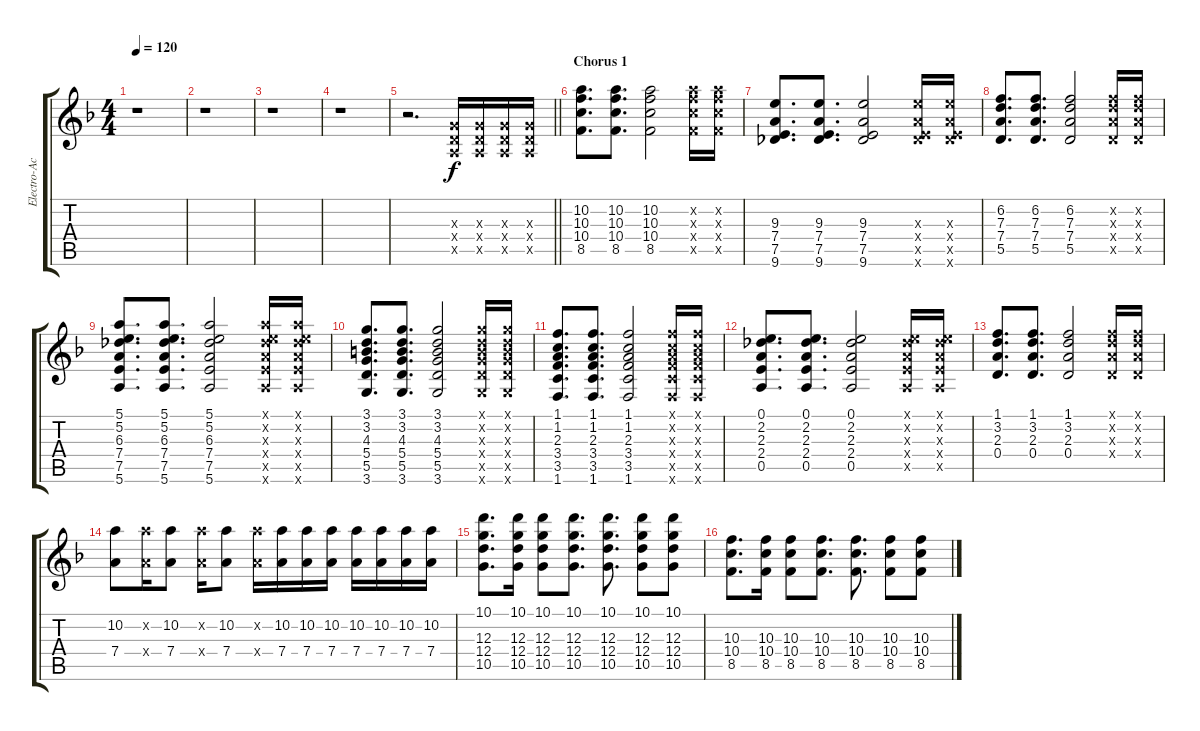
\track ("Electro-Acoustic Guitar (Distortion)" "Electro-Ac") {instrument acousticguitarnylon}
\staff {score tabs}
\tuning (E4 B3 G3 D3 A2 E2) {hide}
\ts (4 4)
\tempo 120
\clef g2
\ks f
r.1{dy f} |
r.1 |
r.1 |
r.1 |
\barLineRight lightlight
r.2{d} (0.3{x} 0.4{x} 0.5{x}).16 (0.3{x} 0.4{x} 0.5{x}).16 (0.3{x} 0.4{x} 0.5{x}).16 (0.3{x} 0.4{x} 0.5{x}).16 |
\section ("" "Chorus 1")
(10.2 10.3 10.4 8.5).8{d} (10.2 10.3 10.4 8.5).8{d} (10.2 10.3 10.4 8.5).2 (10.2{x} 10.3{x} 10.4{x} 8.5{x}).16 (10.2{x} 10.3{x} 10.4{x} 8.5{x}).16 |
(9.3 7.4 7.5 9.6).8{d} (9.3 7.4 7.5 9.6).8{d} (9.3 7.4 7.5 9.6).2 (9.3{x} 7.4{x} 7.5{x} 9.6{x}).16 (9.3{x} 7.4{x} 7.5{x} 9.6{x}).16 |
(6.2 7.3 7.4 5.5).8{d} (6.2 7.3 7.4 5.5).8{d} (6.2 7.3 7.4 5.5).2 (6.2{x} 7.3{x} 7.4{x} 5.5{x}).16 (6.2{x} 7.3{x} 7.4{x} 5.5{x}).16 |
(5.1 5.2 6.3 7.4 7.5 5.6).8{d} (5.1 5.2 6.3 7.4 7.5 5.6).8{d} (5.1 5.2 6.3 7.4 7.5 5.6).2 (5.1{x} 5.2{x} 6.3{x} 7.4{x} 7.5{x} 5.6{x}).16 (5.1{x} 5.2{x} 6.3{x} 7.4{x} 7.5{x} 5.6{x}).16 |
(3.1 3.2 4.3 5.4 5.5 3.6).8{d} (3.1 3.2 4.3 5.4 5.5 3.6).8{d} (3.1 3.2 4.3 5.4 5.5 3.6).2 (3.1{x} 3.2{x} 4.3{x} 5.4{x} 5.5{x} 3.6{x}).16 (3.1{x} 3.2{x} 4.3{x} 5.4{x} 5.5{x} 3.6{x}).16 |
(1.1 1.2 2.3 3.4 3.5 1.6).8{d} (1.1 1.2 2.3 3.4 3.5 1.6).8{d} (1.1 1.2 2.3 3.4 3.5 1.6).2 (1.1{x} 1.2{x} 2.3{x} 3.4{x} 3.5{x} 1.6{x}).16 (1.1{x} 1.2{x} 2.3{x} 3.4{x} 3.5{x} 1.6{x}).16 |
(0.1 2.2 2.3 2.4 0.5).8{d} (0.1 2.2 2.3 2.4 0.5).8{d} (0.1 2.2 2.3 2.4 0.5).2 (0.1{x} 2.2{x} 2.3{x} 2.4{x} 0.5{x}).16 (0.1{x} 2.2{x} 2.3{x} 2.4{x} 0.5{x}).16 |
(1.1 3.2 2.3 0.4).8{d} (1.1 3.2 2.3 0.4).8{d} (1.1 3.2 2.3 0.4).2 (1.1{x} 3.2{x} 2.3{x} 0.4{x}).16 (1.1{x} 3.2{x} 2.3{x} 0.4{x}).16 |
(10.2 7.4).8 (10.2{x} 7.4{x}).16 (10.2 7.4).8 (10.2{x} 7.4{x}).16 (10.2 7.4).8 (10.2{x} 7.4{x}).16 (10.2 7.4).16 (10.2 7.4).16 (10.2 7.4).16 (10.2 7.4).16 (10.2 7.4).16 (10.2 7.4).16 (10.2 7.4).16 |
(10.1 12.3 12.4 10.5).8{d} (10.1 12.3 12.4 10.5).16 (10.1 12.3 12.4 10.5).8 (10.1 12.3 12.4 10.5).8{d} (10.1 12.3 12.4 10.5).8{d} (10.1 12.3 12.4 10.5).8 (10.1 12.3 12.4 10.5).8 |
(10.3 10.4 8.5).8{d} (10.3 10.4 8.5).16 (10.3 10.4 8.5).8 (10.3 10.4 8.5).8{d} (10.3 10.4 8.5).8{d} (10.3 10.4 8.5).8 (10.3 10.4 8.5).8
